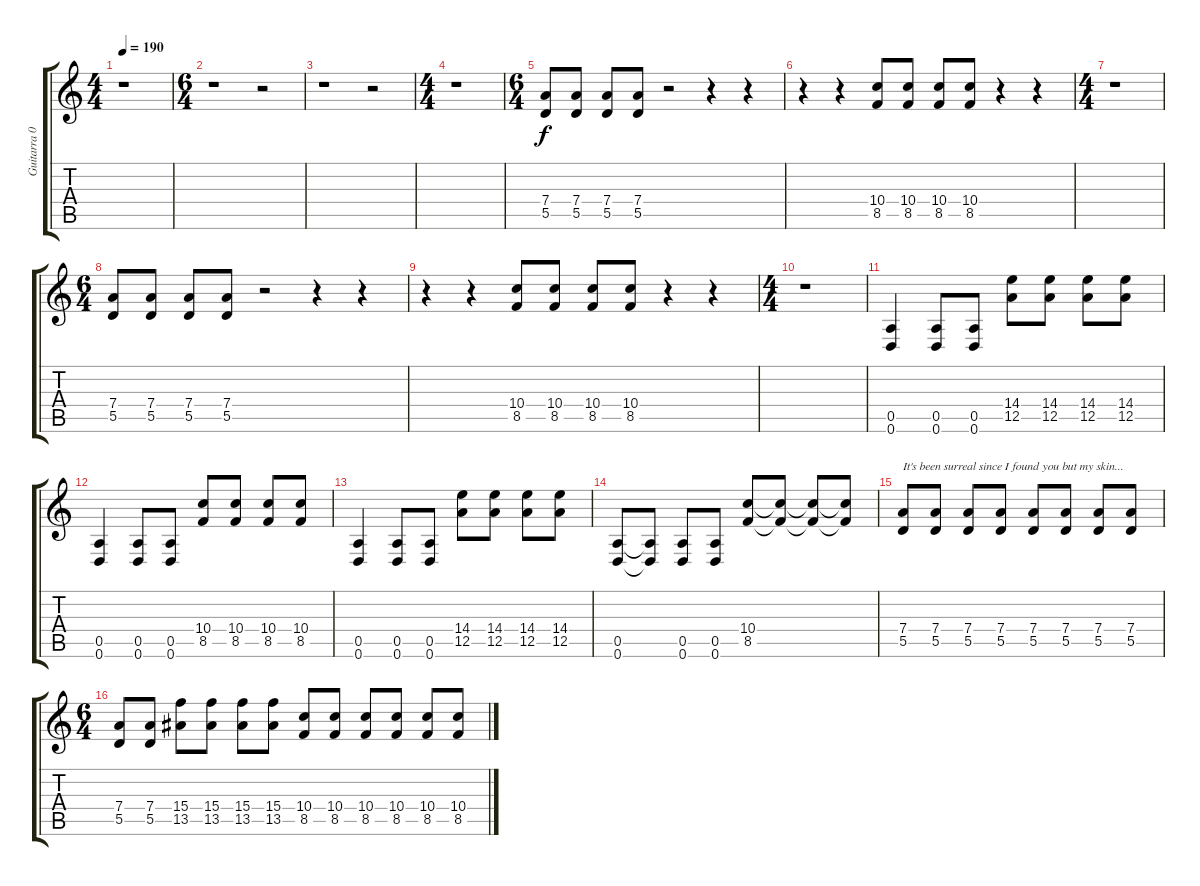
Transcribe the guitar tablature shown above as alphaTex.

\track ("Guitarra 01" "Guitarra 0") {instrument distortionguitar}
\staff {score tabs}
\tuning (E4 B3 G3 D3 A2 D2) {hide}
\ts (4 4)
\tempo 190
\clef g2
\ks c
r.1{dy f} |
\ts (6 4)
r.1 r.2 |
r.1 r.2 |
\ts (4 4)
r.1 |
\ts (6 4)
(7.4 5.5).8 (7.4 5.5).8 (7.4 5.5).8 (7.4 5.5).8 r.2 r.4 r.4 |
r.4 r.4 (10.4 8.5).8 (10.4 8.5).8 (10.4 8.5).8 (10.4 8.5).8 r.4 r.4 |
\ts (4 4)
r.1 |
\ts (6 4)
(7.4 5.5).8 (7.4 5.5).8 (7.4 5.5).8 (7.4 5.5).8 r.2 r.4 r.4 |
r.4 r.4 (10.4 8.5).8 (10.4 8.5).8 (10.4 8.5).8 (10.4 8.5).8 r.4 r.4 |
\ts (4 4)
r.1 |
(0.5 0.6).4 (0.5 0.6).8 (0.5 0.6).8 (14.4 12.5).8 (14.4 12.5).8 (14.4 12.5).8 (14.4 12.5).8 |
(0.5 0.6).4 (0.5 0.6).8 (0.5 0.6).8 (10.4 8.5).8 (10.4 8.5).8 (10.4 8.5).8 (10.4 8.5).8 |
(0.5 0.6).4 (0.5 0.6).8 (0.5 0.6).8 (14.4 12.5).8 (14.4 12.5).8 (14.4 12.5).8 (14.4 12.5).8 |
(0.5 0.6).8 (0.5{t} 0.6{t}).8 (0.5 0.6).8 (0.5 0.6).8 (10.4 8.5).8 (10.4{t} 8.5{t}).8 (10.4{t} 8.5{t}).8 (10.4{t} 8.5{t}).8 |
(7.4 5.5).8{txt "It's been surreal since I found you but my skin..."} (7.4 5.5).8 (7.4 5.5).8 (7.4 5.5).8 (7.4 5.5).8 (7.4 5.5).8 (7.4 5.5).8 (7.4 5.5).8 |
\ts (6 4)
(7.4 5.5).8 (7.4 5.5).8 (15.4 13.5).8 (15.4 13.5).8 (15.4 13.5).8 (15.4 13.5).8 (10.4 8.5).8 (10.4 8.5).8 (10.4 8.5).8 (10.4 8.5).8 (10.4 8.5).8 (10.4 8.5).8
